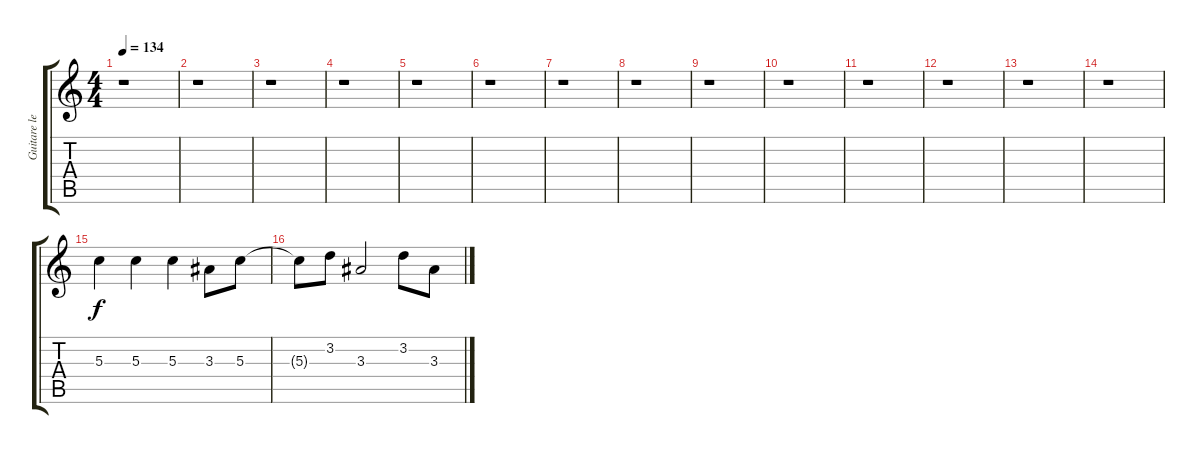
\track ("Guitare lead" "Guitare le") {instrument distortionguitar}
\staff {score tabs}
\tuning (E4 B3 G3 D3 A2 E2) {hide}
\ts (4 4)
\tempo 134
\clef g2
\ks c
r.1{dy f} |
r.1 |
r.1 |
r.1 |
r.1 |
r.1 |
r.1 |
r.1 |
r.1 |
r.1 |
r.1 |
r.1 |
r.1 |
r.1 |
5.3.4 5.3.4 5.3.4 3.3.8 5.3.8 |
5.3{t}.8 3.2.8 3.3.2 3.2.8 3.3.8
